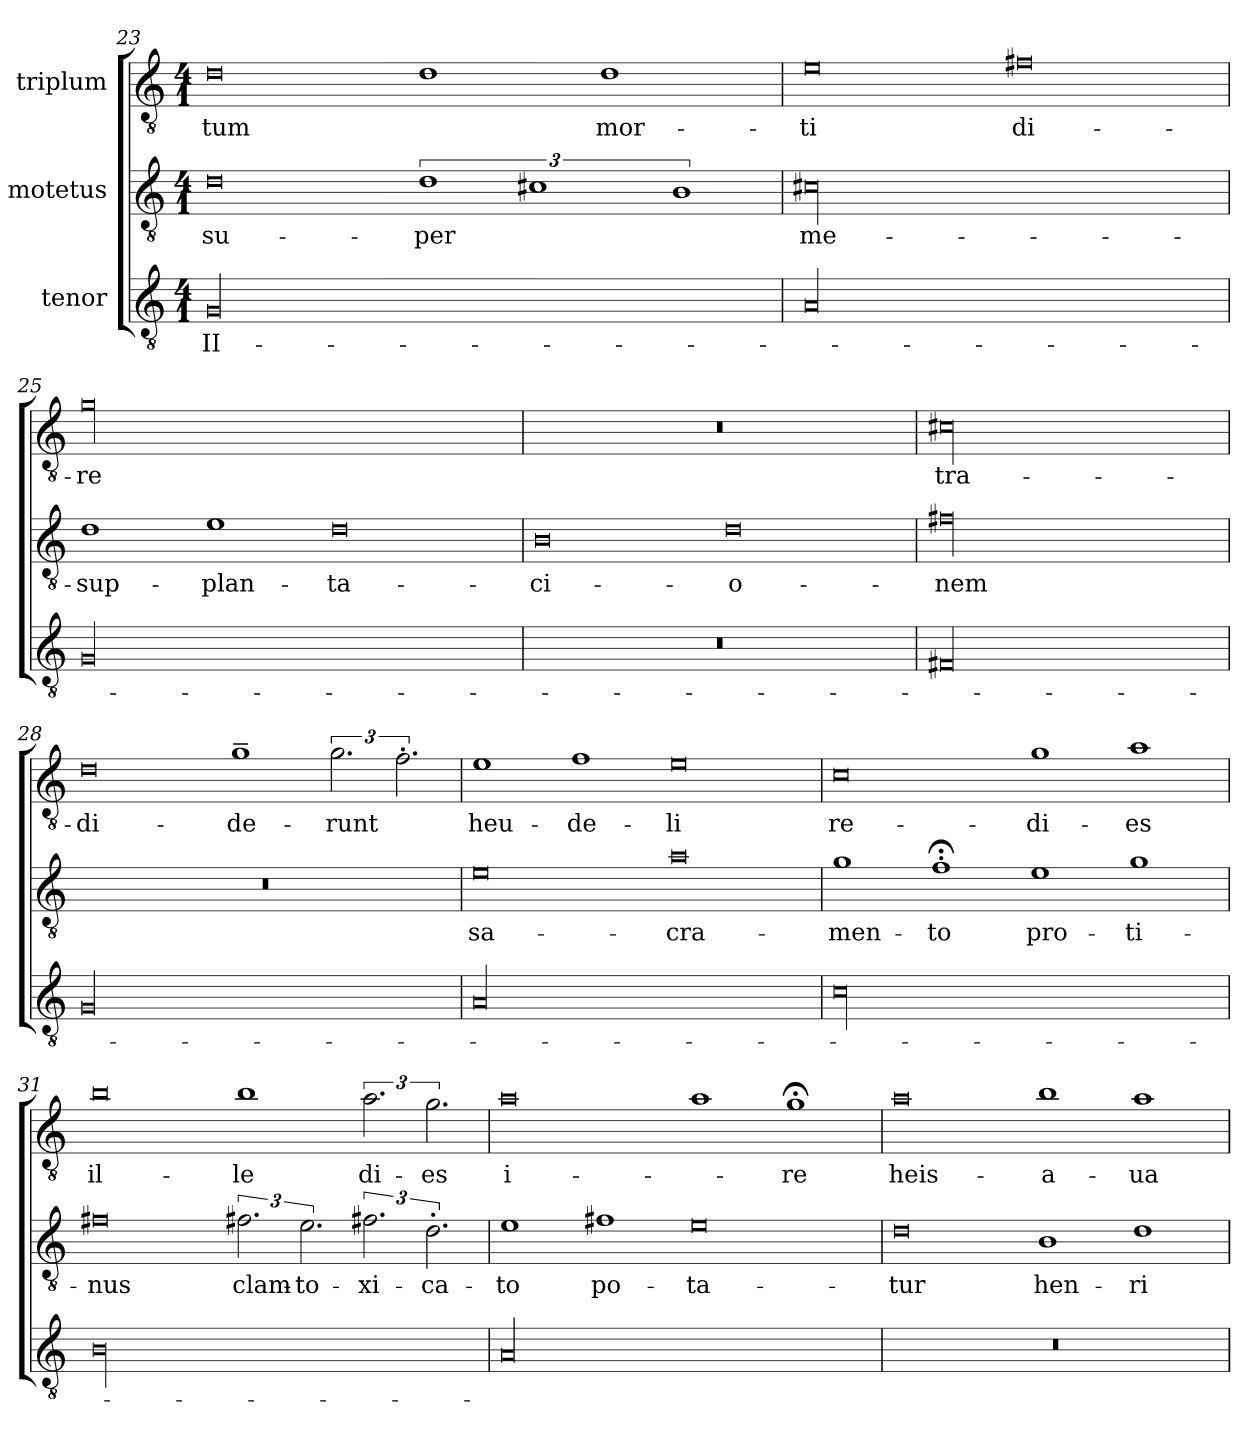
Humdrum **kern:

**kern	**text	**kern	**text	**kern	**text
*part3	*part3	*part2	*part2	*part1	*part1
*staff3	*staff3	*staff2	*staff2	*staff1	*staff1
*I"tenor	*	*I"motetus	*	*I"triplum	*
*clefGv2	*	*clefGv2	*	*clefGv2	*
*k[]	*	*k[]	*	*k[]	*
*C:	*	*C:	*	*C:	*
*M4/1	*	*M4/1	*	*M4/1	*
=23	=23	=23	=23	=23	=23
00G/	II-	0d\	su-	0d\	-tum
.	.	3%2d\	-per	1d\	.
.	.	3%2c#X\	.	.	.
.	.	.	.	1d\	mor-
.	.	3%2B\	.	.	.
=24	=24	=24	=24	=24	=24
00A/	.	00c#X\	me-	0e\	-ti
.	.	.	.	0f#X\	di-
=25	=25	=25	=25	=25	=25
00G/	.	1d\	sup-	00g\	-re
.	.	1e\	-plan-	.	.
.	.	0d\	-ta-	.	.
=26	=26	=26	=26	=26	=26
00r	.	0B\	-ci-	00r	.
.	.	0d\	-o-	.	.
=27	=27	=27	=27	=27	=27
00F#X/	.	00f#X\	-nem	00c#X\	tra-
=28	=28	=28	=28	=28	=28
00G/	.	00r	.	0d\	-di-
.	.	.	.	1g~\	-de-
.	.	.	.	3.g\	-runt
.	.	.	.	3.f'\	.
=29	=29	=29	=29	=29	=29
00A/	.	0e\	sa-	1e\	heu-
.	.	.	.	1f\	de-
.	.	0a\	-cra-	0e\	-li
=30	=30	=30	=30	=30	=30
00c\	.	1g\	-men-	0c\	re-
.	.	1f;<'\	-to	.	.
.	.	1e\	pro-	1g\	di-
.	.	1g\	-ti-	1a\	-es
=31	=31	=31	=31	=31	=31
00B\	.	0f#X\	-nus	0b\	il-
.	.	3.f#X\	clam-	1b\	-le
.	.	3.e\	to-	.	.
.	.	3.f#X\	-xi-	3.a\	di-
.	.	3.d'\	-ca-	3.g\	-es
!!LO:PB:g=z
=32	=32	=32	=32	=32	=32
00A/	.	1e\	-to	0a\	i-
.	.	1f#X\	po-	.	.
.	.	0e\	-ta-	1a\	.
.	.	.	.	1g;<\	-re
=33	=33	=33	=33	=33	=33
00r	.	0d\	-tur	0a\	heis-
.	.	1B\	hen-	1b\	a-
.	.	1d\	-ri-	1a\	-ua-
=	=	=	=	=	=
*-	*-	*-	*-	*-	*-
